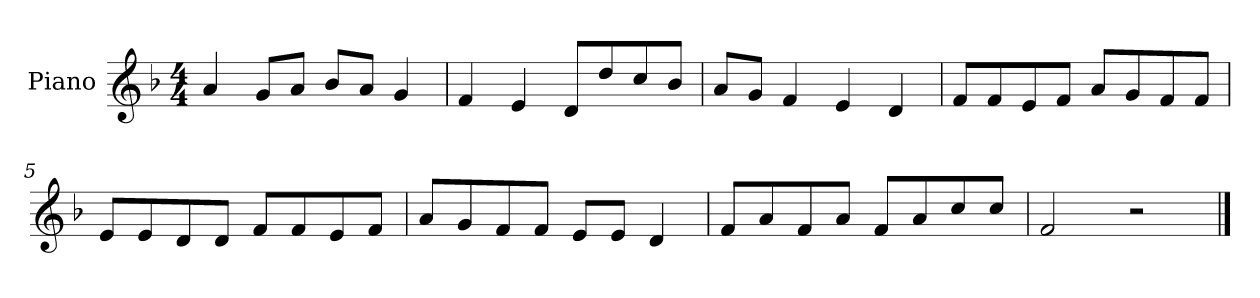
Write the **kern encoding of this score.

**kern
*part1
*staff1
*I"Piano
*I'P-no
*clefG2
*k[b-]
*M4/4
*MM90
=1
4a/
8g/L
8a/J
8b-/L
8a/J
4g/
=2
4f/
4e/
8d/L
8dd/
8cc/
8b-/J
=3
8a/L
8g/J
4f/
4e/
4d/
=4
8f/L
8f/
8e/
8f/J
8a/L
8g/
8f/
8f/J
=5
8e/L
8e/
8d/
8d/J
8f/L
8f/
8e/
8f/J
!!LO:LB:g=z
=6
8a/L
8g/
8f/
8f/J
8e/L
8e/J
4d/
=7
8f/L
8a/
8f/
8a/J
8f/L
8a/
8cc/
8cc/J
=8
2f/
2r
==
*-
